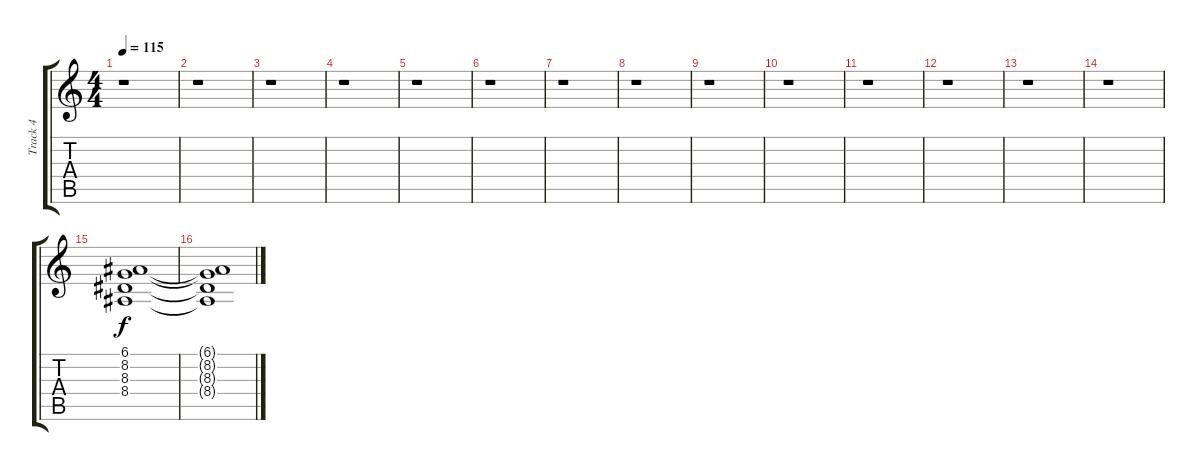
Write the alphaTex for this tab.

\track ("Track 4" "Track 4") {instrument stringensemble1}
\staff {score tabs}
\tuning (E4 B3 G3 D3 A2 E2) {hide}
\ts (4 4)
\tempo 115
\clef g2
\ks c
r.1{dy f} |
r.1 |
r.1 |
r.1 |
r.1 |
r.1 |
r.1 |
r.1 |
r.1 |
r.1 |
r.1 |
r.1 |
r.1 |
r.1 |
(6.1 8.2 8.3 8.4).1 |
(6.1{t} 8.2{t} 8.3{t} 8.4{t}).1
